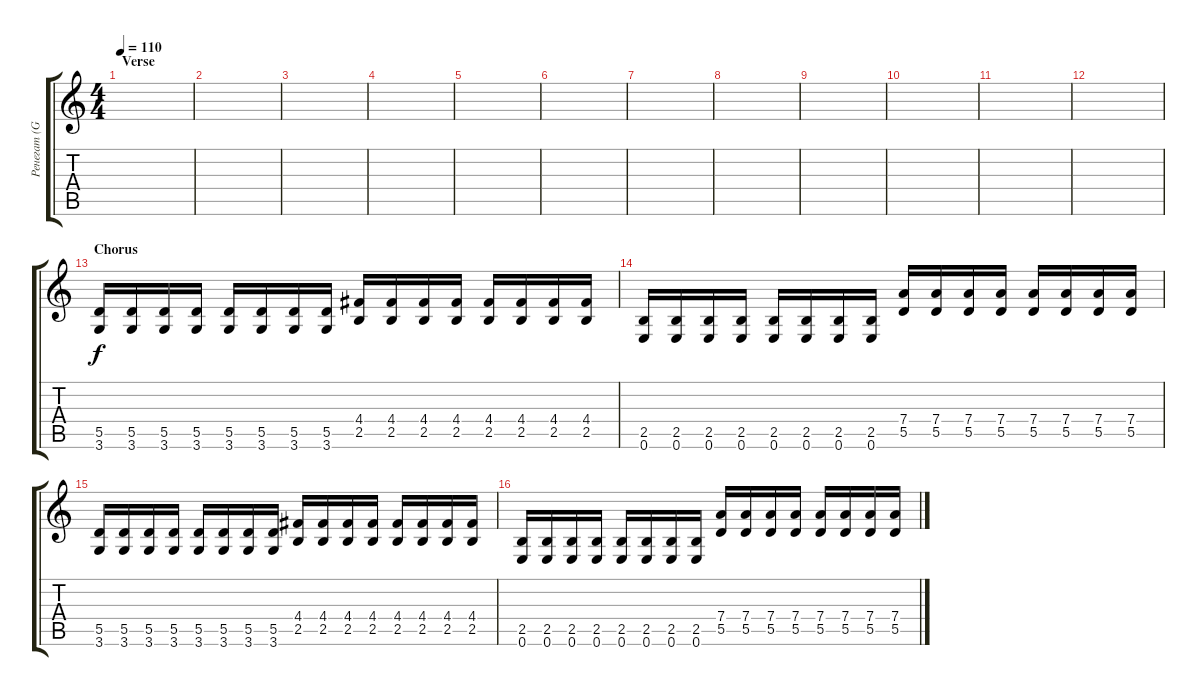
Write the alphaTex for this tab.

\track ("Ренегат (Guitar 2)" "Ренегат (G") {instrument distortionguitar}
\staff {score tabs}
\tuning (E4 B3 G3 D3 A2 E2) {hide}
\ts (4 4)
\section ("" "Verse")
\tempo 110
\clef g2
\ks c
|
|
|
|
|
|
|
|
|
|
|
|
\section ("" "Chorus")
(5.5 3.6).16 (5.5 3.6).16 (5.5 3.6).16 (5.5 3.6).16 (5.5 3.6).16 (5.5 3.6).16 (5.5 3.6).16 (5.5 3.6).16 (4.4 2.5).16 (4.4 2.5).16 (4.4 2.5).16 (4.4 2.5).16 (4.4 2.5).16 (4.4 2.5).16 (4.4 2.5).16 (4.4 2.5).16 |
(2.5 0.6).16 (2.5 0.6).16 (2.5 0.6).16 (2.5 0.6).16 (2.5 0.6).16 (2.5 0.6).16 (2.5 0.6).16 (2.5 0.6).16 (7.4 5.5).16 (7.4 5.5).16 (7.4 5.5).16 (7.4 5.5).16 (7.4 5.5).16 (7.4 5.5).16 (7.4 5.5).16 (7.4 5.5).16 |
(5.5 3.6).16 (5.5 3.6).16 (5.5 3.6).16 (5.5 3.6).16 (5.5 3.6).16 (5.5 3.6).16 (5.5 3.6).16 (5.5 3.6).16 (4.4 2.5).16 (4.4 2.5).16 (4.4 2.5).16 (4.4 2.5).16 (4.4 2.5).16 (4.4 2.5).16 (4.4 2.5).16 (4.4 2.5).16 |
(2.5 0.6).16 (2.5 0.6).16 (2.5 0.6).16 (2.5 0.6).16 (2.5 0.6).16 (2.5 0.6).16 (2.5 0.6).16 (2.5 0.6).16 (7.4 5.5).16 (7.4 5.5).16 (7.4 5.5).16 (7.4 5.5).16 (7.4 5.5).16 (7.4 5.5).16 (7.4 5.5).16 (7.4 5.5).16
